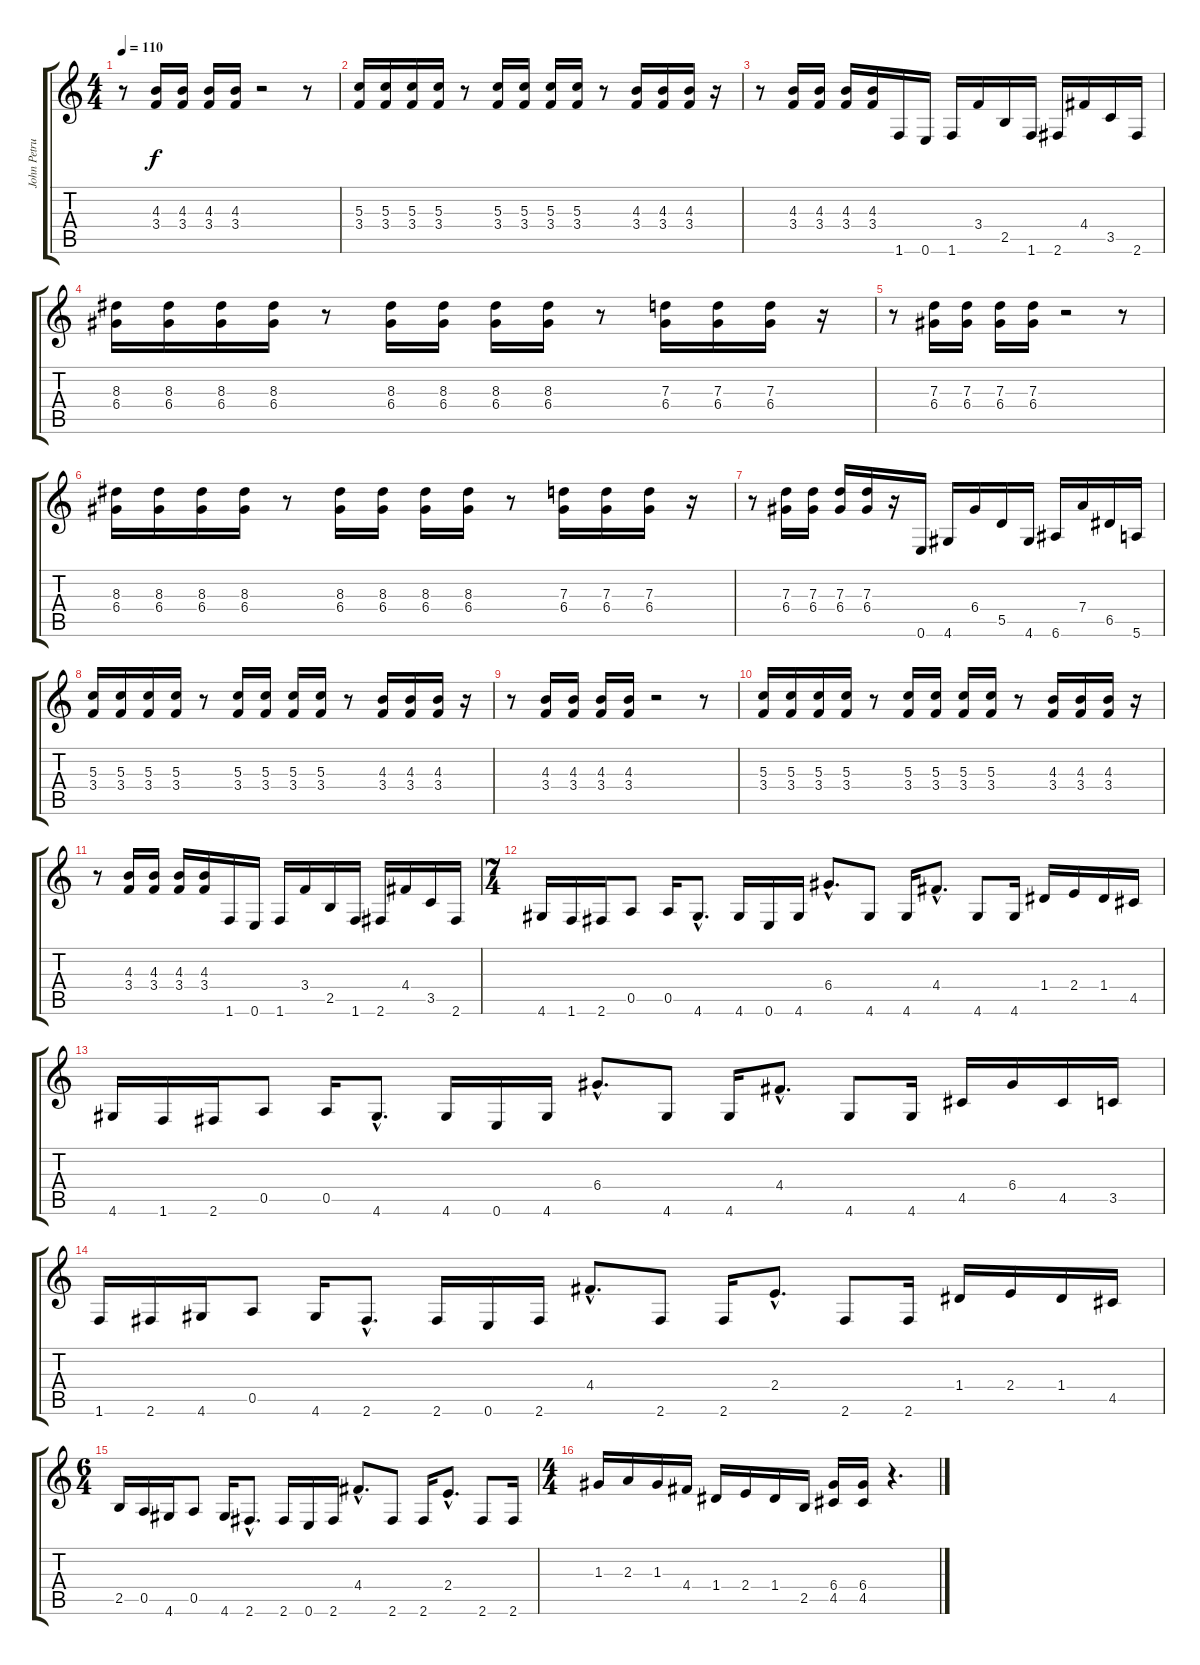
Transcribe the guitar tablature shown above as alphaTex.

\track ("John Petrucci - Guitar" "John Petru") {instrument distortionguitar}
\staff {score tabs}
\tuning (E4 B3 G3 D3 A2 E2) {hide}
\ts (4 4)
\tempo 110
\clef g2
\ks c
r.8{dy f} (4.3 3.4).16 (4.3 3.4).16 (4.3 3.4).16 (4.3 3.4).16 r.2 r.8 |
(5.3 3.4).16 (5.3 3.4).16 (5.3 3.4).16 (5.3 3.4).16 r.8 (5.3 3.4).16 (5.3 3.4).16 (5.3 3.4).16 (5.3 3.4).16 r.8 (4.3 3.4).16 (4.3 3.4).16 (4.3 3.4).16 r.16 |
r.8 (4.3 3.4).16 (4.3 3.4).16 (4.3 3.4).16 (4.3 3.4).16 1.6.16 0.6.16 1.6.16 3.4.16 2.5.16 1.6.16 2.6.16 4.4.16 3.5.16 2.6.16 |
(8.3 6.4).16 (8.3 6.4).16 (8.3 6.4).16 (8.3 6.4).16 r.8 (8.3 6.4).16 (8.3 6.4).16 (8.3 6.4).16 (8.3 6.4).16 r.8 (7.3 6.4).16 (7.3 6.4).16 (7.3 6.4).16 r.16 |
r.8 (7.3 6.4).16 (7.3 6.4).16 (7.3 6.4).16 (7.3 6.4).16 r.2 r.8 |
(8.3 6.4).16 (8.3 6.4).16 (8.3 6.4).16 (8.3 6.4).16 r.8 (8.3 6.4).16 (8.3 6.4).16 (8.3 6.4).16 (8.3 6.4).16 r.8 (7.3 6.4).16 (7.3 6.4).16 (7.3 6.4).16 r.16 |
r.8 (7.3 6.4).16 (7.3 6.4).16 (7.3 6.4).16 (7.3 6.4).16 r.16 0.6.16 4.6.16 6.4.16 5.5.16 4.6.16 6.6.16 7.4.16 6.5.16 5.6.16 |
(5.3 3.4).16 (5.3 3.4).16 (5.3 3.4).16 (5.3 3.4).16 r.8 (5.3 3.4).16 (5.3 3.4).16 (5.3 3.4).16 (5.3 3.4).16 r.8 (4.3 3.4).16 (4.3 3.4).16 (4.3 3.4).16 r.16 |
r.8 (4.3 3.4).16 (4.3 3.4).16 (4.3 3.4).16 (4.3 3.4).16 r.2 r.8 |
(5.3 3.4).16 (5.3 3.4).16 (5.3 3.4).16 (5.3 3.4).16 r.8 (5.3 3.4).16 (5.3 3.4).16 (5.3 3.4).16 (5.3 3.4).16 r.8 (4.3 3.4).16 (4.3 3.4).16 (4.3 3.4).16 r.16 |
r.8 (4.3 3.4).16 (4.3 3.4).16 (4.3 3.4).16 (4.3 3.4).16 1.6.16 0.6.16 1.6.16 3.4.16 2.5.16 1.6.16 2.6.16 4.4.16 3.5.16 2.6.16 |
\ts (7 4)
4.6.16 1.6.16 2.6.16 0.5.8 0.5.16 4.6{hac}.8{d} 4.6.16 0.6.16 4.6.16 6.4{hac}.8{d} 4.6.8 4.6.16 4.4{hac}.8{d} 4.6.8 4.6.16 1.4.16 2.4.16 1.4.16 4.5.16 |
4.6.16 1.6.16 2.6.16 0.5.8 0.5.16 4.6{hac}.8{d} 4.6.16 0.6.16 4.6.16 6.4{hac}.8{d} 4.6.8 4.6.16 4.4{hac}.8{d} 4.6.8 4.6.16 4.5.16 6.4.16 4.5.16 3.5.16 |
1.6.16 2.6.16 4.6.16 0.5.8 4.6.16 2.6{hac}.8{d} 2.6.16 0.6.16 2.6.16 4.4{hac}.8{d} 2.6.8 2.6.16 2.4{hac}.8{d} 2.6.8 2.6.16 1.4.16 2.4.16 1.4.16 4.5.16 |
\ts (6 4)
2.5.16 0.5.16 4.6.16 0.5.8 4.6.16 2.6{hac}.8{d} 2.6.16 0.6.16 2.6.16 4.4{hac}.8{d} 2.6.8 2.6.16 2.4{hac}.8{d} 2.6.8 2.6.16 |
\ts (4 4)
1.3.16 2.3.16 1.3.16 4.4.16 1.4.16 2.4.16 1.4.16 2.5.16 (6.4 4.5).16 (6.4 4.5).16 r.4{d}
